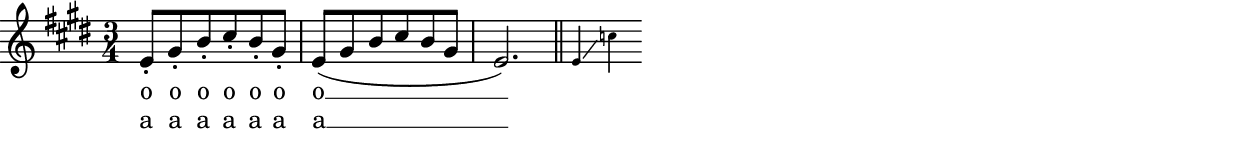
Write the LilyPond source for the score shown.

\transpose %{OOoLilyPondCustom1%}c c%{OOoLilyPondEnd%}
{
%{OOoLilyPondCode%}% Example for music notation with lyrics.
% Smaller notes are used to indicate the targeted pitch range of the exercise
% Documentation about vocal music:
% http://lilypond.org/doc/stable/Documentation/notation/vocal-music

% Use the "Custom 1" to transpose your music expression. E. g. try "e a'".

\relative e' {
  \time 3/4 \key e \major
  e8-. gis-. b-. cis-. b-. gis-. 
  e8( gis b cis b gis
  e2.)
  \bar "||"
  \set fontSize = #-4
  e4 \glissando c'
}
\addlyrics {
  o o o o o o
  o __ "" ""
}
\addlyrics {
  a a a a a a
  a __ "" ""
}
%{OOoLilyPondEnd%}
}

\include "lilypond-book-preamble.ly"
#(set-global-staff-size #!OOoLilyPondStaffSize!# 20 #!OOoLilyPondEnd!#)

\paper {
  ragged-right = ##t
  line-width = %{OOoLilyPondLineWidth%}17 \cm%{OOoLilyPondEnd%}
}

\layout {
  indent = #0
  \context {
    \Score
    \remove "Bar_number_engraver"
  }
}

% %{OOoLilyPondCustom1Label%}Transpose:%{OOoLilyPondEnd%}